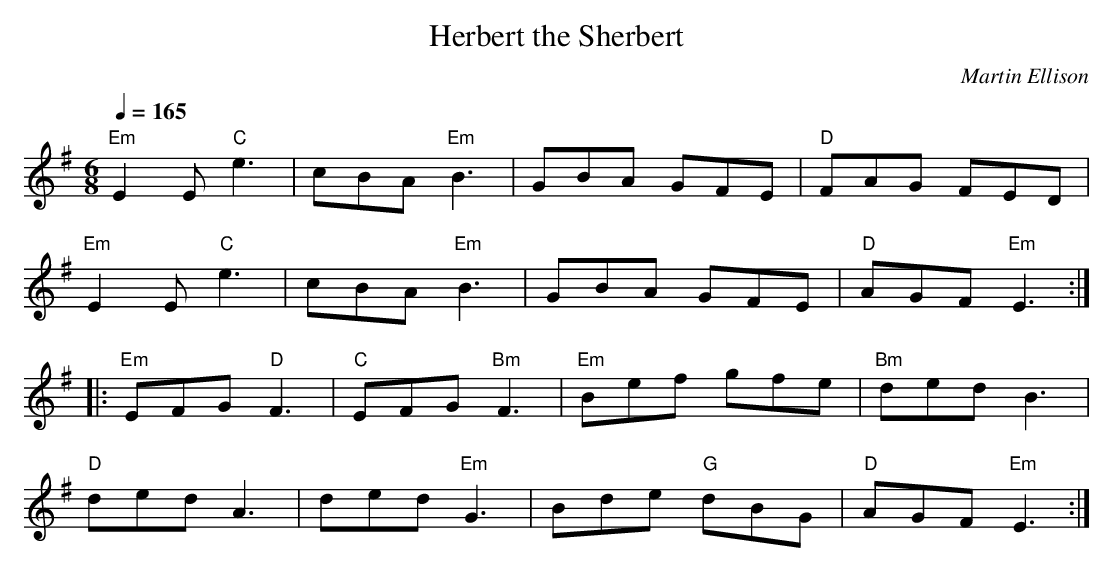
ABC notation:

X:1
T:Herbert the Sherbert
C:Martin Ellison
M:6/8
L:1/8
Q:1/4=165
K:Em
"Em" E2 E "C" e3 |cBA "Em" B3 |GBA GFE | "D" FAG FED |
"Em" E2 E "C" e3 |cBA "Em" B3 |GBA GFE | "D" AGF "Em" E3 :| |:
"Em" EFG "D" F3 |"C" EFG "Bm" F3 | "Em" Bef gfe | "Bm" ded B3 |
"D" ded A3 |ded "Em" G3 | Bde "G" dBG |"D" AGF "Em" E3 :|
